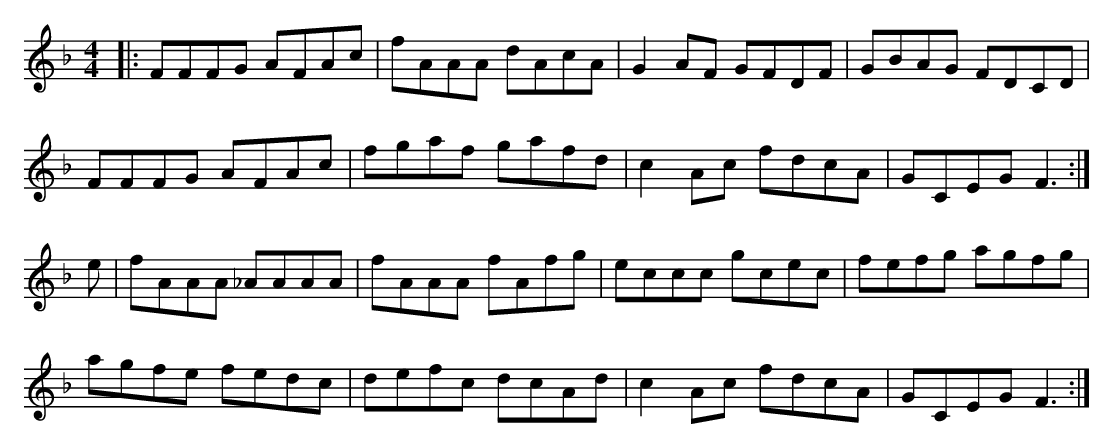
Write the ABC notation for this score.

X:1
M:4/4
K:F
|:FFFG AFAc|fAAA dAcA|G2AF GFDF|GBAG FDCD|
FFFG AFAc|fgaf gafd|c2Ac fdcA|GCEG F3:|
e|fAAA _AAAA|fAAA fAfg|eccc gcec|fefg agfg|
agfe fedc|defc dcAd|c2Ac fdcA|GCEG F3:|
